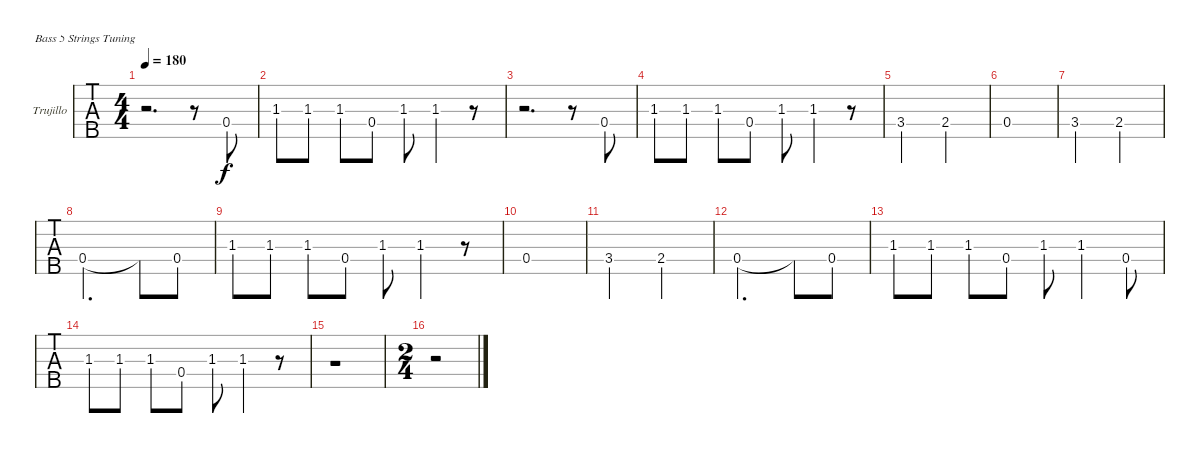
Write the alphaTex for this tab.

\bracketExtendMode groupsimilarinstruments
\firstSystemTrackNameOrientation horizontal
\otherSystemsTrackNameOrientation horizontal
\track ("Bass" "Trujillo") {instrument electricbassfinger}
\staff {tabs}
\tuning (G2 D2 A1 E1 B0)
\ts (4 4)
\tempo 180
\clef f4
\ks c
r.2{d dy f} r.8 0.4.8 |
1.3.8 1.3.8 1.3.8 0.4.8 1.3.8 1.3{st}.4 r.8 |
r.2{d} r.8 0.4.8 |
1.3.8 1.3.8 1.3.8 0.4.8 1.3.8 1.3{st}.4 r.8 |
3.4.2 2.4.2 |
0.4.1 |
3.4.2 2.4.2 |
0.4.2{d} 0.4{t}.8 0.4.8 |
1.3.8 1.3.8 1.3.8 0.4.8 1.3.8 1.3{st}.4 r.8 |
0.4.1 |
3.4.2 2.4.2 |
0.4.2{d} 0.4{t}.8 0.4.8 |
1.3.8 1.3.8 1.3.8 0.4.8 1.3.8 1.3{st}.4 0.4.8 |
1.3.8 1.3.8 1.3.8 0.4.8 1.3.8 1.3{st}.4 r.8 |
r.1 |
\ts (2 4)
\beaming (8 2 2)
r.2
